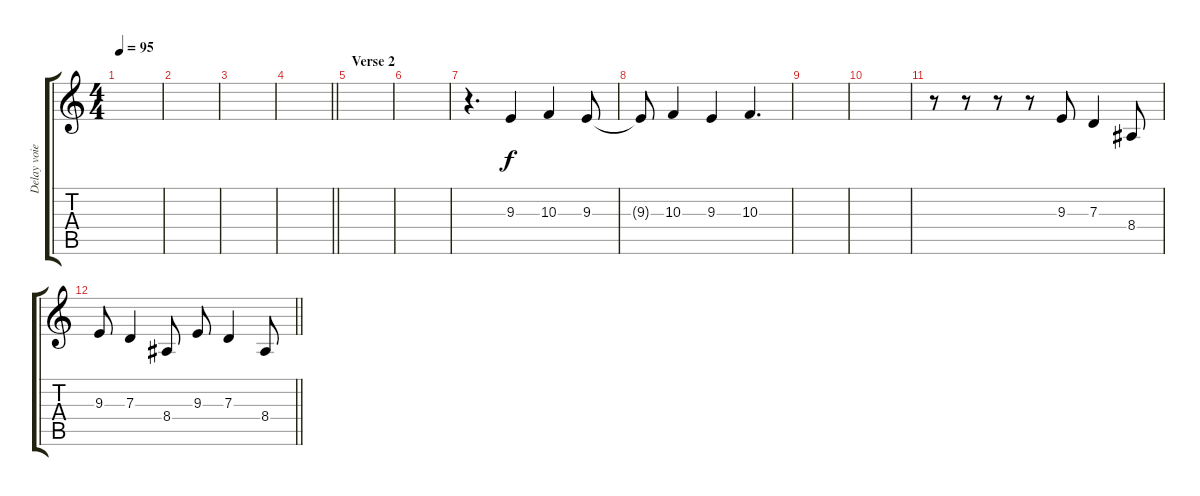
\track ("Delay voie" "Delay voie") {instrument lead6voice}
\staff {score tabs}
\tuning (E4 B3 G3 D3 A2 E2) {hide}
\ts (4 4)
\tempo 95
\clef g2
\ks c
|
|
|
\barLineRight lightlight
|
\section ("" "Verse 2")
|
|
r.4{d} 9.3.4 10.3.4 9.3.8 |
9.3{t}.8 10.3.4 9.3.4 10.3.4{d} |
|
|
r.8 r.8 r.8 r.8 9.3.8 7.3.4 8.4.8 |
\barLineRight lightlight
9.3.8 7.3.4 8.4.8 9.3.8 7.3.4 8.4.8
